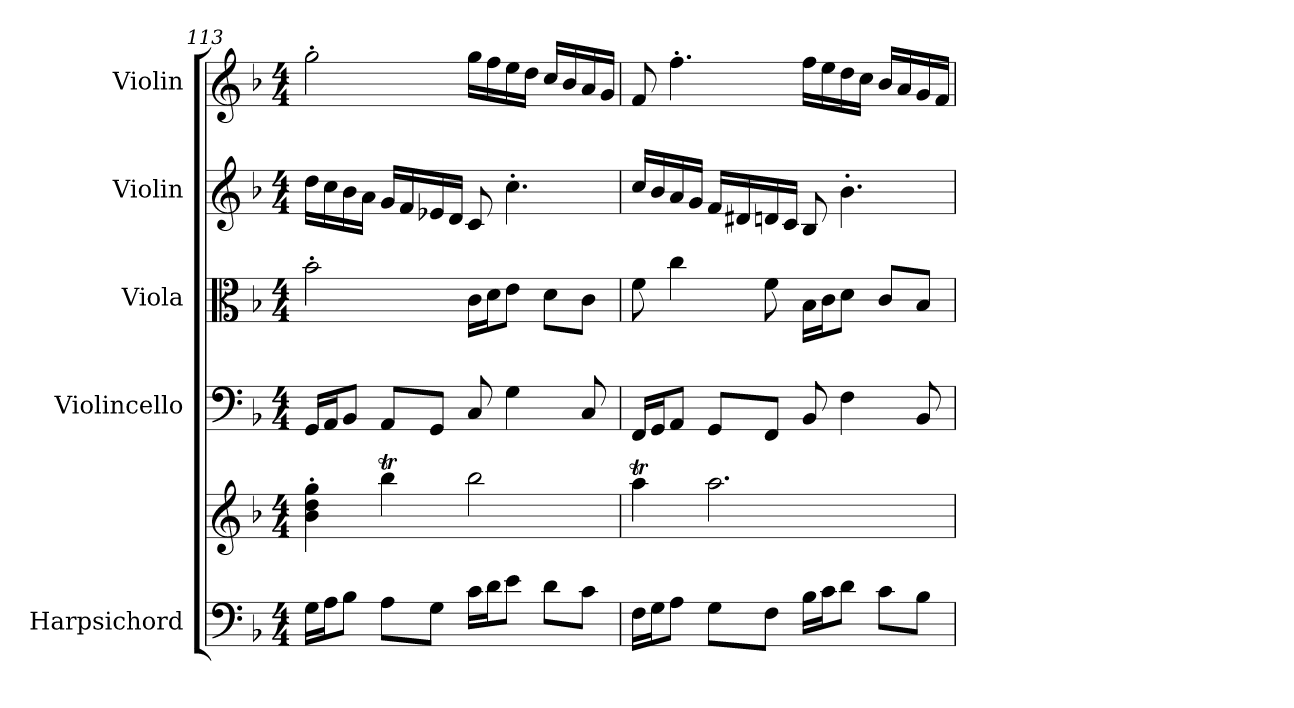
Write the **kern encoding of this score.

**kern	**kern	**kern	**kern	**kern	**kern
*part5	*part5	*part4	*part3	*part2	*part1
*staff6	*staff5	*staff4	*staff3	*staff2	*staff1
*I"Harpsichord	*	*I"Violincello	*I"Viola	*I"Violin	*I"Violin
*I'Hpschd	*	*I'Vc	*I'Vla	*I'Vln	*I'Vln
*clefF4	*clefG2	*clefF4	*clefC3	*clefG2	*clefG2
*k[b-]	*k[b-]	*k[b-]	*k[b-]	*k[b-]	*k[b-]
*M4/4	*M4/4	*M4/4	*M4/4	*M4/4	*M4/4
=113	=113	=113	=113	=113	=113
16G\LL	4b-\' 4dd\' 4gg\'	16GG/LL	2b-'\	16dd\LL	2gg'\
16A\J	.	16AA/J	.	16cc\	.
8B-\J	.	8BB-/J	.	16b-\	.
.	.	.	.	16a\JJ	.
8A\L	4bb-T\	8AA/L	.	16g/LL	.
.	.	.	.	16f/	.
8G\J	.	8GG/J	.	16e-X/	.
.	.	.	.	16d/JJ	.
16c\LL	2bb-\	8C/	16c\LL	8c/	16gg\LL
16d\J	.	.	16d\J	.	16ff\
8e\J	.	4G\	8e\J	4.cc'\	16ee\
.	.	.	.	.	16dd\JJ
8d\L	.	.	8d\L	.	16cc/LL
.	.	.	.	.	16b-/
8c\J	.	8C/	8c\J	.	16a/
.	.	.	.	.	16g/JJ
!!LO:LB:g=z
=114	=114	=114	=114	=114	=114
16F\LL	4aat\	16FF/LL	8f\	16cc/LL	8f/
16G\J	.	16GG/J	.	16b-/	.
8A\J	.	8AA/J	4cc\	16a/	4.ff'\
.	.	.	.	16g/JJ	.
8G\L	2.aa\	8GG/L	.	16f/LL	.
.	.	.	.	16d#X/	.
8F\J	.	8FF/J	8f\	16dn/	.
.	.	.	.	16c/JJ	.
16B-\LL	.	8BB-/	16B-\LL	8B-/	16ff\LL
16c\J	.	.	16c\J	.	16ee\
8d\J	.	4F\	8d\J	4.b-'\	16dd\
.	.	.	.	.	16cc\JJ
8c\L	.	.	8c/L	.	16b-/LL
.	.	.	.	.	16a/
8B-\J	.	8BB-/	8B-/J	.	16g/
.	.	.	.	.	16f/JJ
=	=	=	=	=	=
*-	*-	*-	*-	*-	*-
